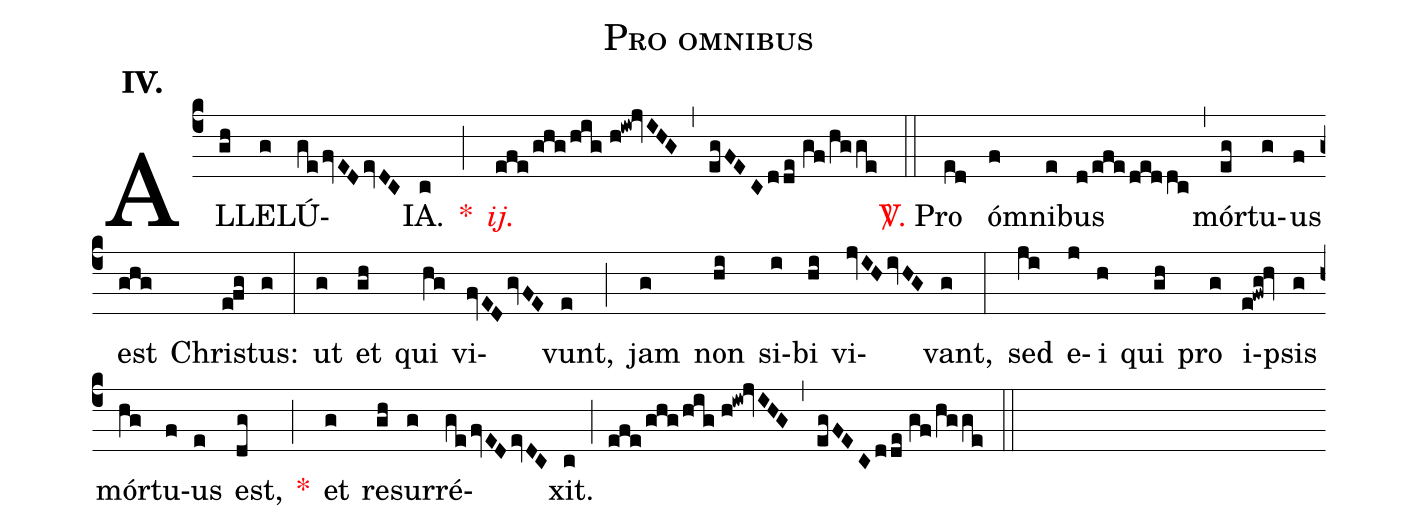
name:Pro omnibus;
mode:IV.;
office-part:Alleluia;
%%
(c4) AL(gh)LE(g)LÚ(ge/fvED/evDC)IA.(c) <v>\red{*}</v>(;) <v>\redit{ij.}</v>(efe/ghg/hig//h!iw!jvIHG) (,) (egFEC/dde//gf/hgge) (::) <v>\red{\Vbar.}</v> Pro(ed) óm(f)ni(e)bus(d/efe/deddc) (,) mór(eg)tu(g)us(f) est(ghg) Chri(e!fg)stus:(g) (:) ut(g) et(gh) qui(hg) vi(fvED/gvFE)vunt,(e) (;) jam(g) non(hi) si(i)bi(hi) vi(jvIH/ivHG)vant,(g) (:) sed(ji) e(j)i(h) qui(gh) pro(g) i(e!fwg!hv)psis(g) mór(hg)tu(f)us(e) est,(dg) <v>\red{*}</v>(;) et(g) re(gh)sur(g)ré(ge/fvED/evDC)xit.(c) (;) (efe/ghg/hig//h!iw!jvIHG) (,) (egFEC/dde//gf/hgge) (::)
